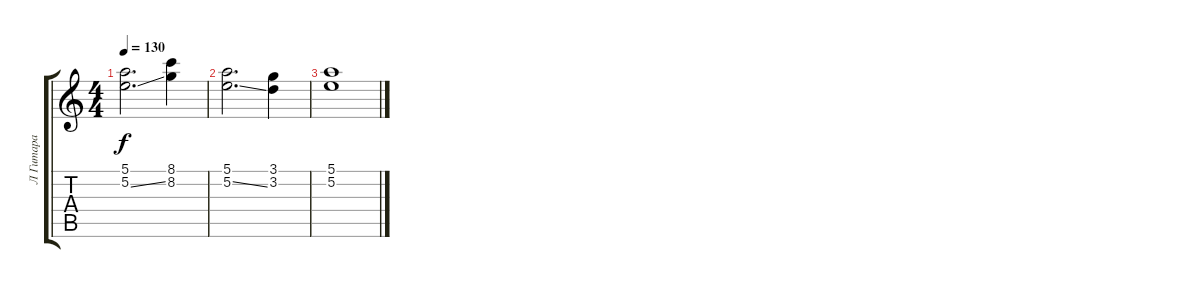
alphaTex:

\track ("Л Гитара" "Л Гитара") {instrument distortionguitar}
\staff {score tabs}
\tuning (E4 B3 G3 D3 A2 E2) {hide}
\ts (4 4)
\tempo 130
\clef g2
\ks c
(5.1 5.2{ss}).2{d dy f} (8.1 8.2).4 |
(5.1 5.2{ss}).2{d} (3.1 3.2).4 |
(5.1 5.2).1
